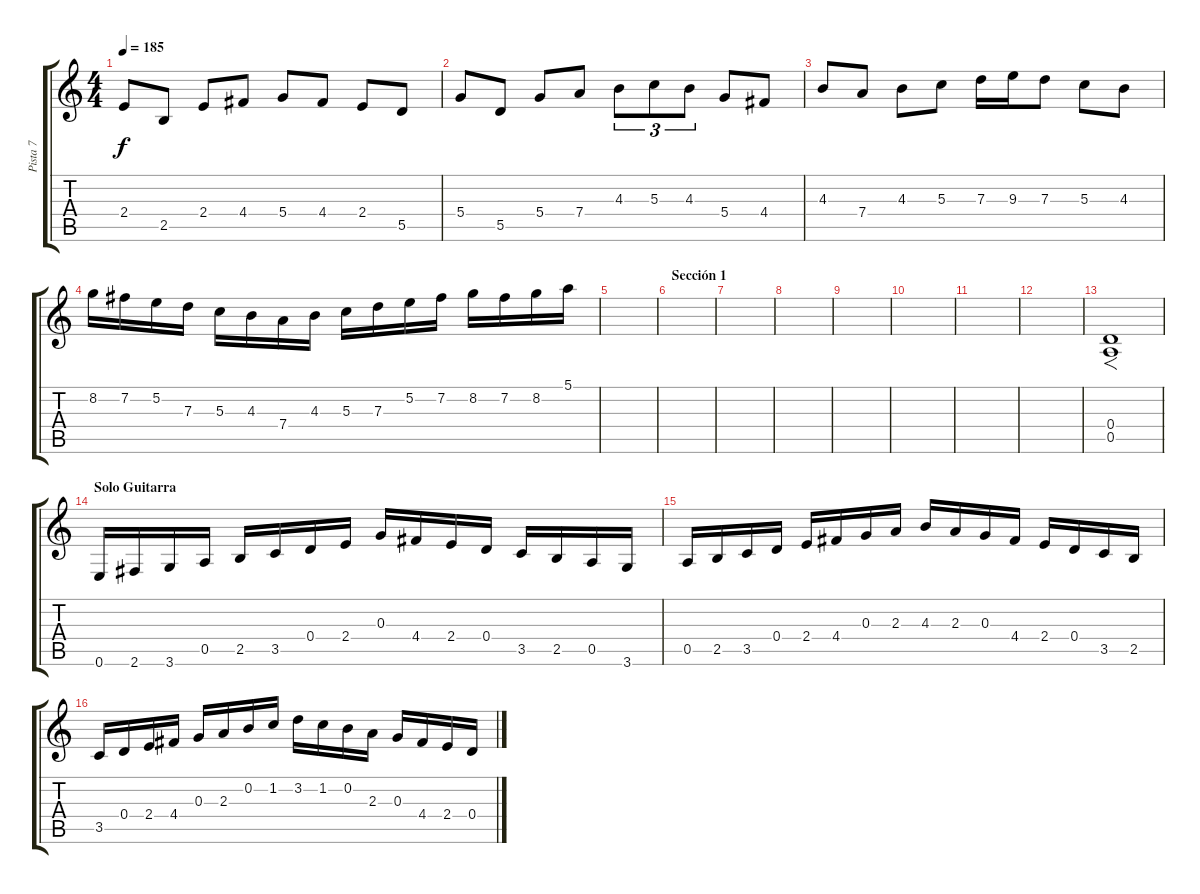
\track ("Pista 7" "Pista 7") {instrument overdrivenguitar}
\staff {score tabs}
\tuning (E4 B3 G3 D3 A2 E2) {hide}
\ts (4 4)
\tempo 185
\clef g2
\ks c
2.4.8{dy f} 2.5.8 2.4.8 4.4.8 5.4.8 4.4.8 2.4.8 5.5.8 |
5.4.8 5.5.8 5.4.8 7.4.8 4.3.8{tu (3 2)} 5.3.8{tu (3 2)} 4.3.8{tu (3 2)} 5.4.8 4.4.8 |
4.3.8 7.4.8 4.3.8 5.3.8 7.3.16 9.3.16 7.3.8 5.3.8 4.3.8 |
8.2.16 7.2.16 5.2.16 7.3.16 5.3.16 4.3.16 7.4.16 4.3.16 5.3.16 7.3.16 5.2.16 7.2.16 8.2.16 7.2.16 8.2.16 5.1.16 |
\section ("" "")
|
\section ("" "Sección 1")
|
|
|
|
|
|
|
(0.4 0.5).1{f} |
\section ("" "Solo Guitarra")
0.6.16{volume 16 instrument overdrivenguitar} 2.6.16 3.6.16 0.5.16 2.5.16 3.5.16 0.4.16 2.4.16 0.3.16 4.4.16 2.4.16 0.4.16 3.5.16 2.5.16 0.5.16 3.6.16 |
0.5.16 2.5.16 3.5.16 0.4.16 2.4.16 4.4.16 0.3.16 2.3.16 4.3.16 2.3.16 0.3.16 4.4.16 2.4.16 0.4.16 3.5.16 2.5.16 |
3.5.16 0.4.16 2.4.16 4.4.16 0.3.16 2.3.16 0.2.16 1.2.16 3.2.16 1.2.16 0.2.16 2.3.16 0.3.16 4.4.16 2.4.16 0.4.16
